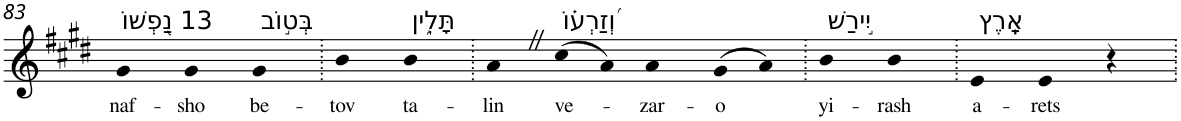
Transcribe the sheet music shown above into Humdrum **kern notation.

**kern	**text
*part1	*part1
*staff1	*staff1
*I"Piano	*
*I'Pno	*
!!LO:PB:g=z
*clefG2	*
*k[f#c#g#d#]	*
*E:	*
=83	=83
!LO:TX:a:t=13 נַ֭פְשׁוֹ	!
!	!LO:LY:b
4g#	naf-
!	!LO:LY:b
4g#	-sho
!LO:TX:a:t=בְּט֣וֹב	!
!	!LO:LY:b
4g#	be-
=84.	=84.
!	!LO:LY:b
4b	-tov
!LO:TX:a:t=תָּלִ֑ין	!
!	!LO:LY:b
4b	ta-
=85.	=85.
!	!LO:LY:b
4aZ	-lin
!LO:TX:a:t=וְ֝זַרְע֗וֹ	!
!	!LO:LY:b
(>8cc#	ve-
8a)	.
!	!LO:LY:b
4a	-zar-
!	!LO:LY:b
(>8g#	-o
8a)	.
=86.	=86.
!LO:TX:a:t=יִ֣ירַשׁ	!
!	!LO:LY:b
4b	yi-
!	!LO:LY:b
4b	-rash
=87.	=87.
!LO:TX:a:t=אָֽרֶץ	!
!	!LO:LY:b
4e	a-
!	!LO:LY:b
4e	-rets
4r	.
=.	=.
*-	*-
